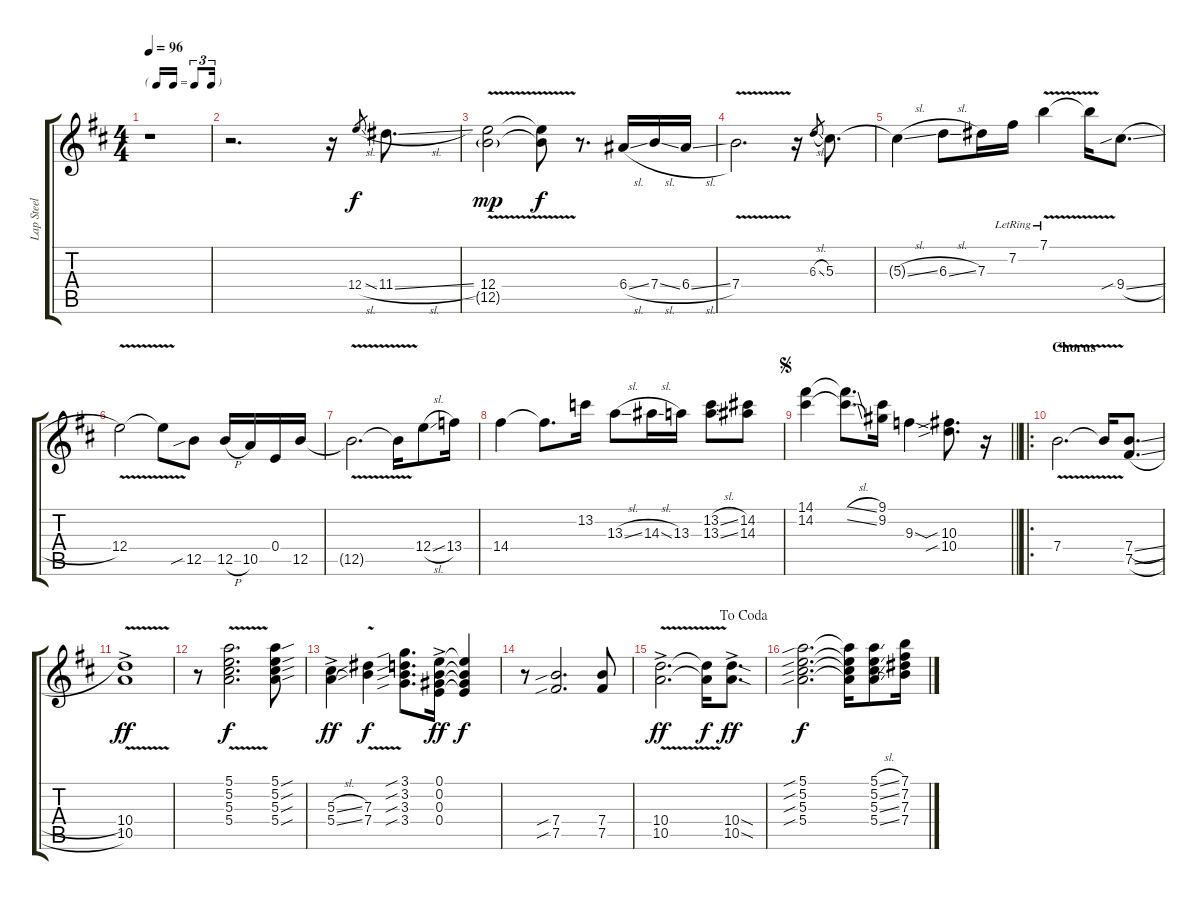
\track ("Lap Steel w/ Slide" "Lap Steel ") {instrument acousticguitarsteel}
\staff {score tabs}
\tuning (E4 B3 Ab3 E3 B2 E2) {hide}
\ts (4 4)
\tf triplet16th
\tempo 96
\clef g2
\ks d
r.1{dy f instrument acousticguitarsteel} |
r.2{d} r.16 12.4{sl}.8{gr} 11.4{sl}.8{d} |
(12.4{v} 12.5{v g}).2{dy mp} (12.4{v t} 12.5{v t}).8{dy f} r.8{d} 6.4{sl}.16 7.4{sl}.16 6.4{sl}.16 |
7.4{v}.2{d} r.16 6.3{sl}.8{gr} 5.3.8{d} |
5.3{sl t}.4 6.3{sl}.8 7.3.16 7.2{lr}.16 7.1{v lr}.4 7.1{v t}.16 9.4{sib sl}.8{d} |
12.4{v}.2 12.4{t}.8 12.5{sib}.8 12.5{h}.16 10.5.16 0.4.16 12.5.16 |
12.5{v t}.2{d} 12.5{v t}.16 12.4{sl}.8 13.4.16 |
14.4.4 14.4{t}.8{d} 13.2.16 13.3{sl}.8 14.3{sl}.16 13.3.16 (13.2{sl} 13.3{sl}).8 (14.2 14.3).8 |
\jump segno
\barLineRight lightlight
(14.1 14.2).4 (14.1{sl t} 14.2{sl t}).8{d} (9.1 9.2).16 9.3{sod}.4 (10.3{sib} 10.4{sib}).8{d} r.16 |
\ro
\section ("" "Chorus")
7.4{v}.2{d} 7.4{t}.16 (7.4{sl} 7.5{sl}).8{d} |
(10.4{v ac} 10.5{v ac}).1{dy ff} |
r.8 (5.1{v} 5.2{v} 5.3{v} 5.4{v}).2{d dy f} (5.1{sou} 5.2{sou} 5.3{sou} 5.4{sou}).8 |
(5.3{sl ac} 5.4{sl ac}).4{dy ff} (7.3{v} 7.4{v}).4{dy f} (3.1{sib} 3.2{sib} 3.3{sib} 3.4{sib}).8{d} (0.1{ac} 0.2{ac} 0.3{ac} 0.4{ac}).16{dy ff} (0.1{t} 0.2{t} 0.3{t} 0.4{t}).4{dy f} |
r.8 (7.4{sib} 7.5{sib}).2{d} (7.4 7.5).8 |
\jump dacoda
(10.4{v ac} 10.5{v ac}).2{d dy ff} (10.4{v t} 10.5{v t}).16{dy f} (10.4{sod ac} 10.5{sod ac}).8{d dy ff} |
(5.1{sib} 5.2{sib} 5.3{sib} 5.4{sib}).2{d dy f} (5.1{t} 5.2{t} 5.3{t} 5.4{t}).16 (5.1{sl} 5.2{sl} 5.3{sl} 5.4{sl}).8 (7.1 7.2 7.3 7.4).16
